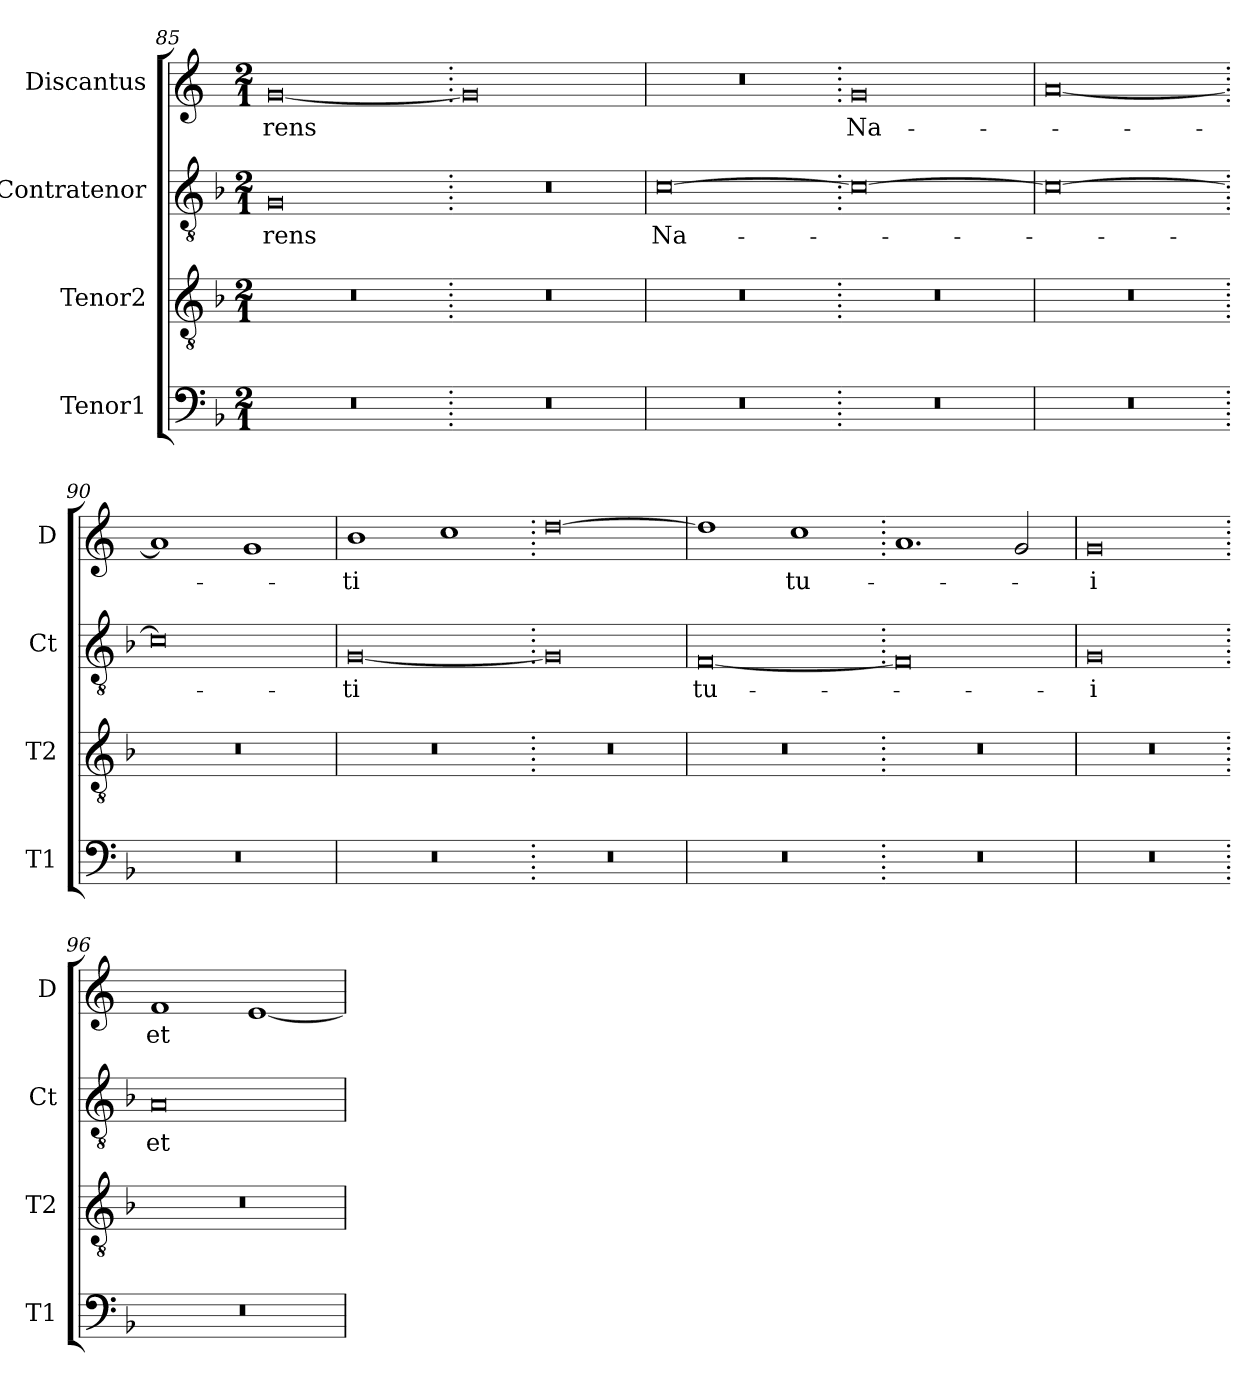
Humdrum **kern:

**kern	**kern	**kern	**text	**kern	**text
*part4	*part3	*part2	*part2	*part1	*part1
*staff4	*staff3	*staff2	*staff2	*staff1	*staff1
*I"Tenor1	*I"Tenor2	*I"Contratenor	*	*I"Discantus	*
*I'T1	*I'T2	*I'Ct	*	*I'D	*
*clefF4	*clefGv2	*clefGv2	*	*clefG2	*
*k[b-]	*k[b-]	*k[b-]	*	*k[]	*
*M2/1	*M2/1	*M2/1	*	*M2/1	*
=85	=85	=85	=85	=85	=85
!LO:N:vis=1	!LO:N:vis=1	!	!	!	!
0r	0r	0G	-rens	[0g	-rens
=86.	=86.	=86.	=86.	=86.	=86.
!LO:N:vis=1	!LO:N:vis=1	!	!	!	!
0r	0r	0r	.	0g]	.
=87	=87	=87	=87	=87	=87
!LO:N:vis=1	!LO:N:vis=1	!	!	!	!
0r	0r	[0c	Na-	0r	.
=88.	=88.	=88.	=88.	=88.	=88.
!LO:N:vis=1	!LO:N:vis=1	!	!	!	!
0r	0r	0c_	.	0g	Na-
=89	=89	=89	=89	=89	=89
!LO:N:vis=1	!LO:N:vis=1	!	!	!	!
0r	0r	0c_	.	[0a	.
=90.	=90.	=90.	=90.	=90.	=90.
!LO:N:vis=1	!LO:N:vis=1	!	!	!	!
0r	0r	0c]	.	1a]	.
.	.	.	.	1g	.
=91	=91	=91	=91	=91	=91
!LO:N:vis=1	!LO:N:vis=1	!	!	!	!
0r	0r	[0G	-ti	1b	-ti
.	.	.	.	1cc	.
=92.	=92.	=92.	=92.	=92.	=92.
!LO:N:vis=1	!LO:N:vis=1	!	!	!	!
0r	0r	0G]	.	[0dd	.
=93	=93	=93	=93	=93	=93
!LO:N:vis=1	!LO:N:vis=1	!	!	!	!
0r	0r	[0F	tu-	1dd]	.
.	.	.	.	1cc	tu-
=94.	=94.	=94.	=94.	=94.	=94.
!LO:N:vis=1	!LO:N:vis=1	!	!	!	!
0r	0r	0F]	.	1.a	.
.	.	.	.	2g/	.
=95	=95	=95	=95	=95	=95
!LO:N:vis=1	!LO:N:vis=1	!	!	!	!
0r	0r	0G	-i	0g	-i
=96.	=96.	=96.	=96.	=96.	=96.
!LO:N:vis=1	!LO:N:vis=1	!	!	!	!
0r	0r	0A	et	1f	et
.	.	.	.	[1e	.
=	=	=	=	=	=
*-	*-	*-	*-	*-	*-
